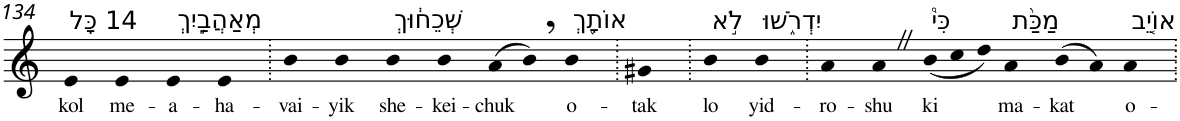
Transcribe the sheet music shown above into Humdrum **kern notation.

**kern	**text
*part1	*part1
*staff1	*staff1
*I"Piano	*
*I'Pno	*
!!LO:PB:g=z
*clefG2	*
*k[]	*
=134	=134
!LO:TX:a:t=14 כָּל	!
!	!LO:LY:b
4e	kol
!LO:TX:a:t=מְאַהֲבַ֣יִךְ	!
!	!LO:LY:b
4e	me-
!	!LO:LY:b
4e	-a-
!	!LO:LY:b
4e	-ha-
=135.	=135.
!	!LO:LY:b
4b	-vai-
!	!LO:LY:b
4b	-yik
!LO:TX:a:t=שְׁכֵח֔וּךְ	!
!	!LO:LY:b
4b	she-
!	!LO:LY:b
4b	-kei-
!	!LO:LY:b
(>8a	-chuk
8b,)	.
!LO:TX:a:t=אוֹתָ֖ךְ	!
!	!LO:LY:b
4b	o-
=136.	=136.
!	!LO:LY:b
4g#X	-tak
=137.	=137.
!LO:TX:a:t=לֹ֣א	!
!	!LO:LY:b
4b	lo
!LO:TX:a:t=יִדְרֹ֑שׁוּ	!
!	!LO:LY:b
4b	yid-
=138.	=138.
!	!LO:LY:b
4a	-ro-
!	!LO:LY:b
4aZ	-shu
*Xtuplet	*
!LO:TX:a:t=כִּי֩	!
!	!LO:LY:b
(<12b	ki
12cc	.
12dd)	.
!LO:TX:a:t=מַכַּ֨ת	!
!	!LO:LY:b
4a	ma-
!	!LO:LY:b
(>8b	-kat
8a)	.
!LO:TX:a:t=אוֹיֵ֤ב	!
!	!LO:LY:b
4a	o-
=.	=.
*-	*-
